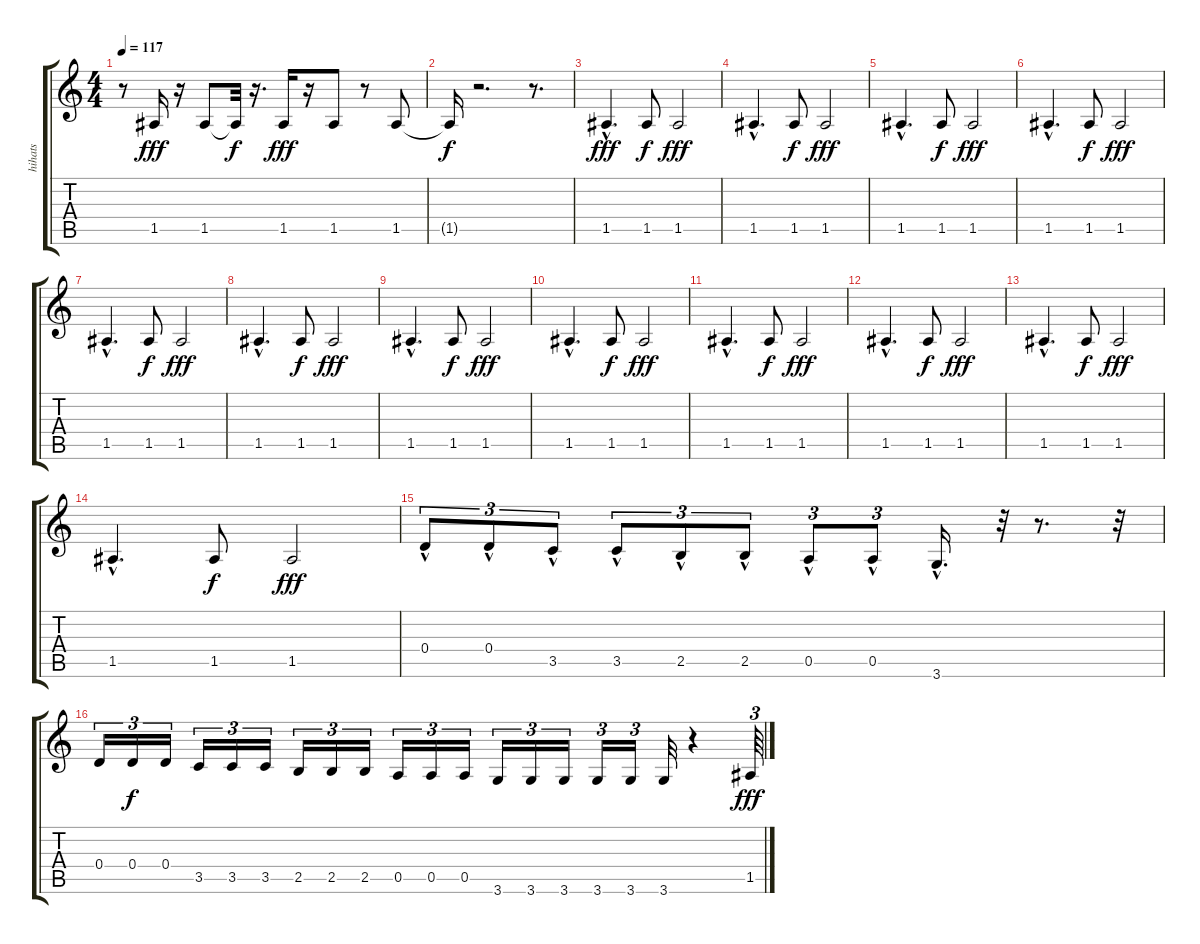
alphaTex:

\track ("hihats" "hihats") {instrument acousticguitarnylon}
\staff {score tabs}
\tuning (E4 B3 G3 D3 A2 E2) {hide}
\ts (4 4)
\tempo 117
\clef g2
\ks c
r.8{dy fff} 1.5.16 r.16 1.5.8 1.5{t}.32{dy f} r.16{d} 1.5.16{dy fff} r.16 1.5.8 r.8 1.5.8 |
1.5{t}.16{dy f} r.2{d} r.8{d} |
1.5{hac}.4{d dy fff} 1.5.8{dy f} 1.5.2{dy fff} |
1.5{hac}.4{d} 1.5.8{dy f} 1.5.2{dy fff} |
1.5{hac}.4{d} 1.5.8{dy f} 1.5.2{dy fff} |
1.5{hac}.4{d} 1.5.8{dy f} 1.5.2{dy fff} |
1.5{hac}.4{d} 1.5.8{dy f} 1.5.2{dy fff} |
1.5{hac}.4{d} 1.5.8{dy f} 1.5.2{dy fff} |
1.5{hac}.4{d} 1.5.8{dy f} 1.5.2{dy fff} |
1.5{hac}.4{d} 1.5.8{dy f} 1.5.2{dy fff} |
1.5{hac}.4{d} 1.5.8{dy f} 1.5.2{dy fff} |
1.5{hac}.4{d} 1.5.8{dy f} 1.5.2{dy fff} |
1.5{hac}.4{d} 1.5.8{dy f} 1.5.2{dy fff} |
1.5{hac}.4{d} 1.5.8{dy f} 1.5.2{dy fff} |
0.4{hac}.8{tu (3 2)} 0.4{hac}.8{tu (3 2)} 3.5{hac}.8{tu (3 2)} 3.5{hac}.8{tu (3 2)} 2.5{hac}.8{tu (3 2)} 2.5{hac}.8{tu (3 2)} 0.5{hac}.8{tu (3 2)} 0.5{hac}.8{tu (3 2)} 3.6{hac}.16{d} r.32{tu (3 2)} r.8{d} r.32 |
0.4.16{tu (3 2)} 0.4.16{tu (3 2) dy f} 0.4.16{tu (3 2)} 3.5.16{tu (3 2)} 3.5.16{tu (3 2)} 3.5.16{tu (3 2)} 2.5.16{tu (3 2)} 2.5.16{tu (3 2)} 2.5.16{tu (3 2)} 0.5.16{tu (3 2)} 0.5.16{tu (3 2)} 0.5.16{tu (3 2)} 3.6.16{tu (3 2)} 3.6.16{tu (3 2)} 3.6.16{tu (3 2)} 3.6.16{tu (3 2)} 3.6.16{tu (3 2)} 3.6.32 r.4 1.5.64{tu (3 2) dy fff}
